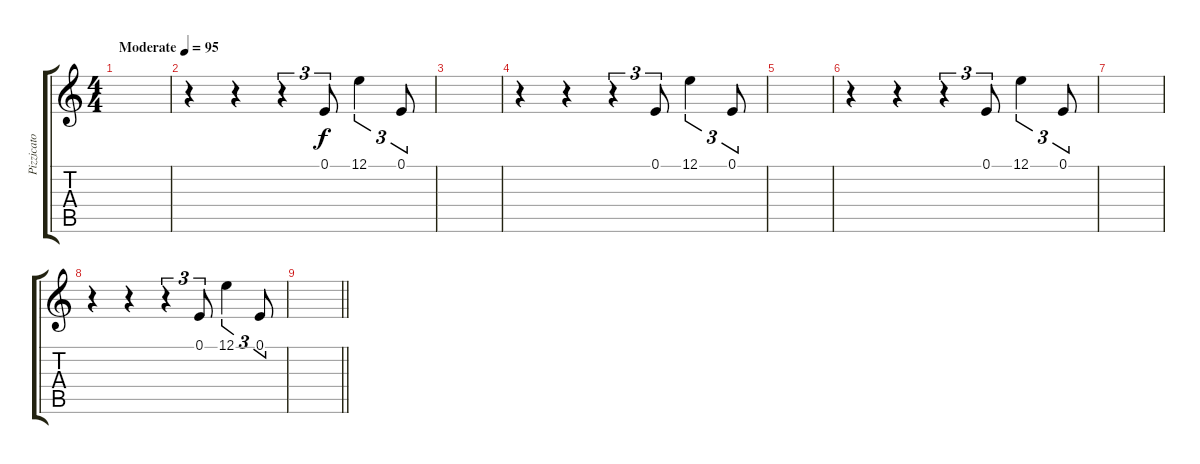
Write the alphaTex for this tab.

\track ("Pizzicato" "Pizzicato") {instrument pizzicatostrings}
\staff {score tabs}
\tuning (E4 B3 G3 D3 A2 E2) {hide}
\ts (4 4)
\tempo (95 "Moderate")
\clef g2
\ks aminor
|
r.4 r.4 r.4{tu (3 2)} 0.1.8{tu (3 2)} 12.1.4{tu (3 2)} 0.1.8{tu (3 2)} |
|
r.4 r.4 r.4{tu (3 2)} 0.1.8{tu (3 2)} 12.1.4{tu (3 2)} 0.1.8{tu (3 2)} |
|
r.4 r.4 r.4{tu (3 2)} 0.1.8{tu (3 2)} 12.1.4{tu (3 2)} 0.1.8{tu (3 2)} |
|
r.4 r.4 r.4{tu (3 2)} 0.1.8{tu (3 2)} 12.1.4{tu (3 2)} 0.1.8{tu (3 2)} |
\barLineRight lightlight
